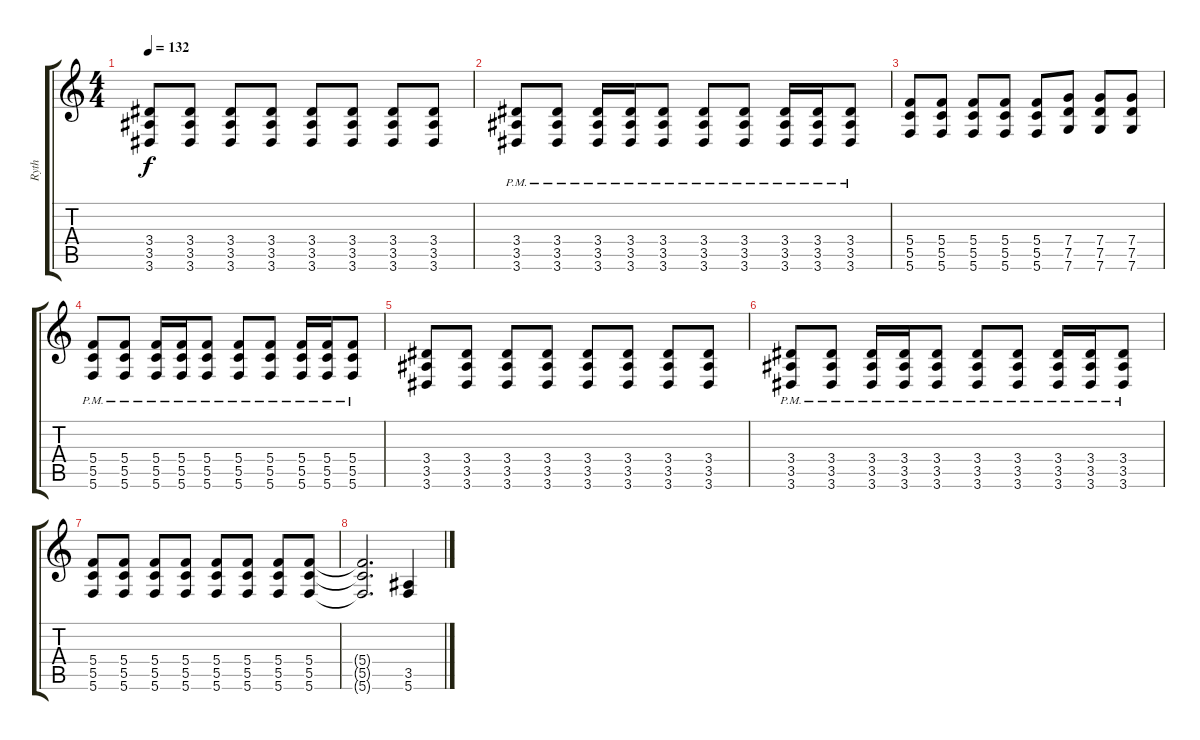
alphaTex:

\track ("Ryth" "Ryth") {instrument distortionguitar}
\staff {score tabs}
\tuning (D4 A3 F3 C3 G2 C2) {hide}
\ts (4 4)
\tempo 132
\clef g2
\ks c
(3.4 3.5 3.6).8{dy f} (3.4 3.5 3.6).8 (3.4 3.5 3.6).8 (3.4 3.5 3.6).8 (3.4 3.5 3.6).8 (3.4 3.5 3.6).8 (3.4 3.5 3.6).8 (3.4 3.5 3.6).8 |
(3.4{pm} 3.5{pm} 3.6{pm}).8 (3.4{pm} 3.5{pm} 3.6{pm}).8 (3.4{pm} 3.5{pm} 3.6{pm}).16 (3.4{pm} 3.5{pm} 3.6{pm}).16 (3.4{pm} 3.5{pm} 3.6{pm}).8 (3.4{pm} 3.5{pm} 3.6{pm}).8 (3.4{pm} 3.5{pm} 3.6{pm}).8 (3.4{pm} 3.5{pm} 3.6{pm}).16 (3.4{pm} 3.5{pm} 3.6{pm}).16 (3.4{pm} 3.5{pm} 3.6{pm}).8 |
(5.4 5.5 5.6).8 (5.4 5.5 5.6).8 (5.4 5.5 5.6).8 (5.4 5.5 5.6).8 (5.4 5.5 5.6).8 (7.4 7.5 7.6).8 (7.4 7.5 7.6).8 (7.4 7.5 7.6).8 |
(5.4{pm} 5.5{pm} 5.6{pm}).8 (5.4{pm} 5.5{pm} 5.6{pm}).8 (5.4{pm} 5.5{pm} 5.6{pm}).16 (5.4{pm} 5.5{pm} 5.6{pm}).16 (5.4{pm} 5.5{pm} 5.6{pm}).8 (5.4{pm} 5.5{pm} 5.6{pm}).8 (5.4{pm} 5.5{pm} 5.6{pm}).8 (5.4{pm} 5.5{pm} 5.6{pm}).16 (5.4{pm} 5.5{pm} 5.6{pm}).16 (5.4{pm} 5.5{pm} 5.6{pm}).8 |
(3.4 3.5 3.6).8 (3.4 3.5 3.6).8 (3.4 3.5 3.6).8 (3.4 3.5 3.6).8 (3.4 3.5 3.6).8 (3.4 3.5 3.6).8 (3.4 3.5 3.6).8 (3.4 3.5 3.6).8 |
(3.4{pm} 3.5{pm} 3.6{pm}).8 (3.4{pm} 3.5{pm} 3.6{pm}).8 (3.4{pm} 3.5{pm} 3.6{pm}).16 (3.4{pm} 3.5{pm} 3.6{pm}).16 (3.4{pm} 3.5{pm} 3.6{pm}).8 (3.4{pm} 3.5{pm} 3.6{pm}).8 (3.4{pm} 3.5{pm} 3.6{pm}).8 (3.4{pm} 3.5{pm} 3.6{pm}).16 (3.4{pm} 3.5{pm} 3.6{pm}).16 (3.4{pm} 3.5{pm} 3.6{pm}).8 |
(5.4 5.5 5.6).8 (5.4 5.5 5.6).8 (5.4 5.5 5.6).8 (5.4 5.5 5.6).8 (5.4 5.5 5.6).8 (5.4 5.5 5.6).8 (5.4 5.5 5.6).8 (5.4 5.5 5.6).8 |
(5.4{t} 5.5{t} 5.6{t}).2{d} (3.5 5.6).4
